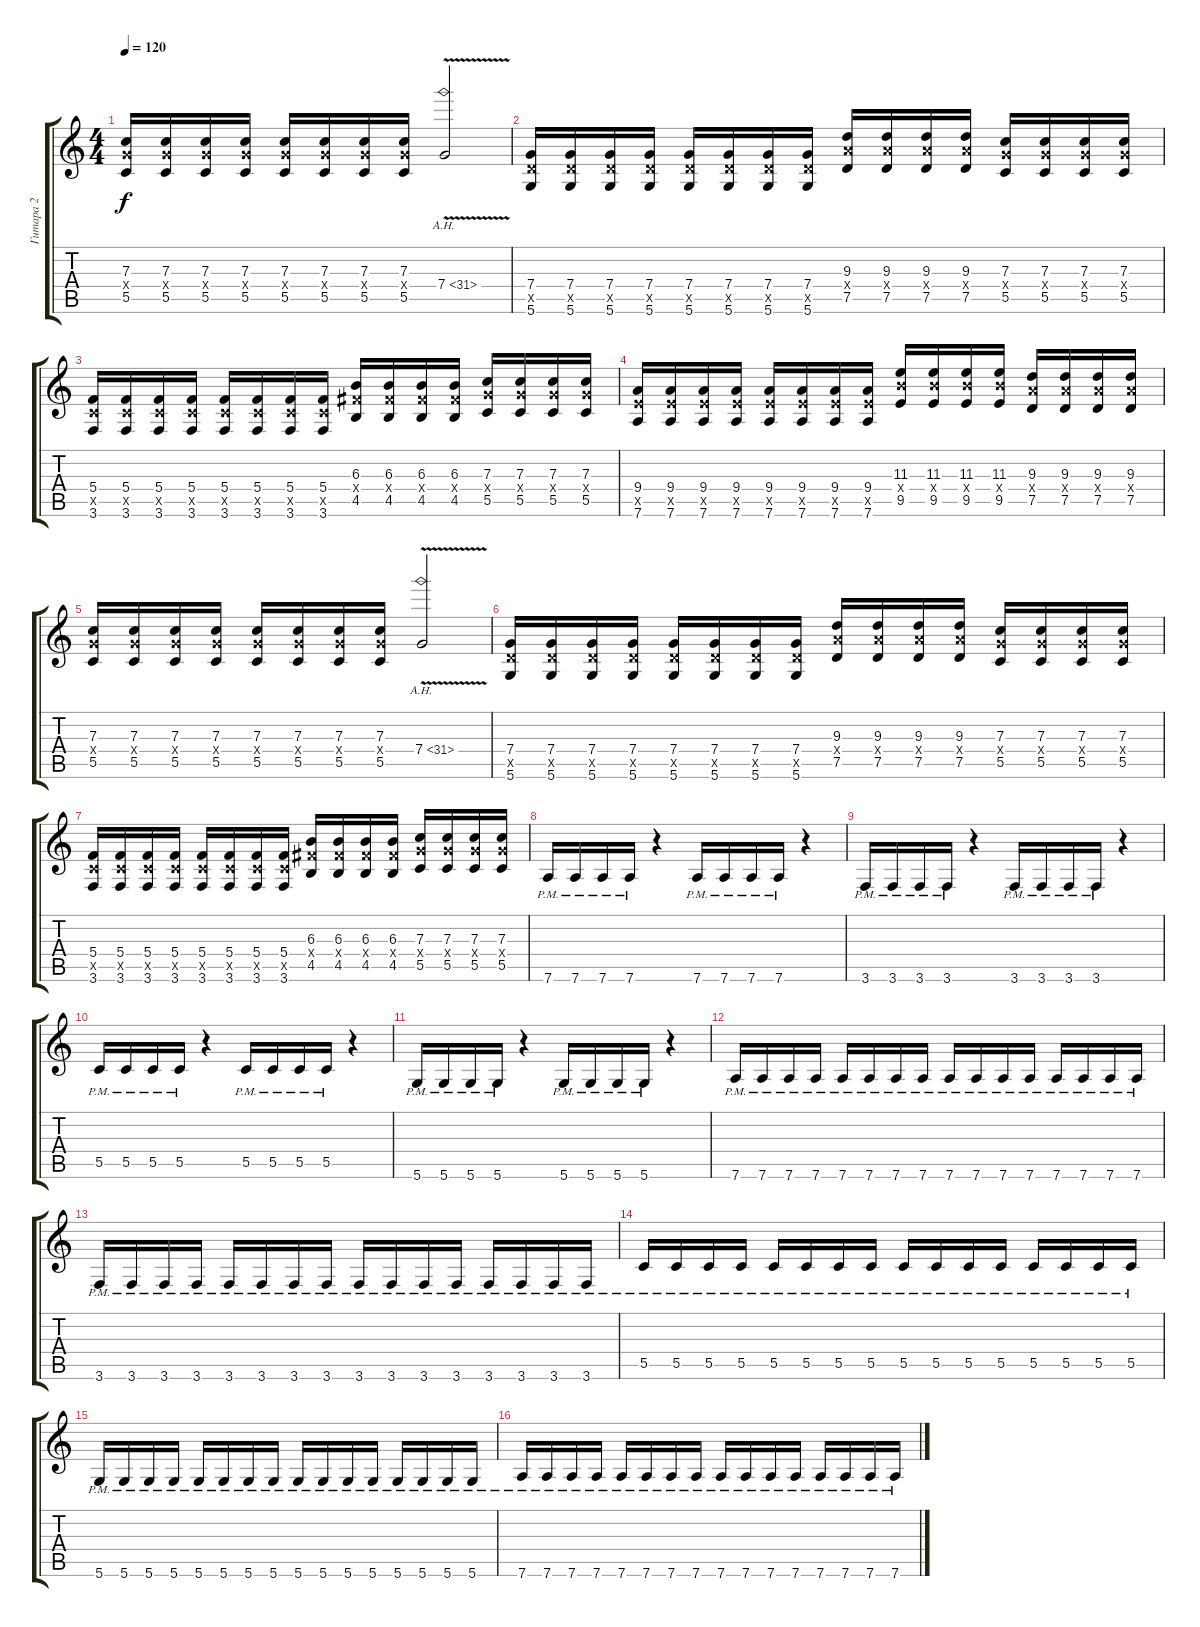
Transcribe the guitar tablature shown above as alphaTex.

\track ("Гитара 2" "Гитара 2") {instrument overdrivenguitar}
\staff {score tabs}
\tuning (D4 A3 F3 C3 G2 D2) {hide}
\ts (4 4)
\tempo 120
\clef g2
\ks c
(7.3 7.4{x} 5.5).16{dy f} (7.3 7.4{x} 5.5).16 (7.3 7.4{x} 5.5).16 (7.3 7.4{x} 5.5).16 (7.3 7.4{x} 5.5).16 (7.3 7.4{x} 5.5).16 (7.3 7.4{x} 5.5).16 (7.3 7.4{x} 5.5).16 7.4{ah 24 v}.2 |
(7.4 7.5{x} 5.6).16 (7.4 7.5{x} 5.6).16 (7.4 7.5{x} 5.6).16 (7.4 7.5{x} 5.6).16 (7.4 7.5{x} 5.6).16 (7.4 7.5{x} 5.6).16 (7.4 7.5{x} 5.6).16 (7.4 7.5{x} 5.6).16 (9.3 9.4{x} 7.5).16 (9.3 9.4{x} 7.5).16 (9.3 9.4{x} 7.5).16 (9.3 9.4{x} 7.5).16 (7.3 7.4{x} 5.5).16 (7.3 7.4{x} 5.5).16 (7.3 7.4{x} 5.5).16 (7.3 7.4{x} 5.5).16 |
(5.4 5.5{x} 3.6).16 (5.4 5.5{x} 3.6).16 (5.4 5.5{x} 3.6).16 (5.4 5.5{x} 3.6).16 (5.4 5.5{x} 3.6).16 (5.4 5.5{x} 3.6).16 (5.4 5.5{x} 3.6).16 (5.4 5.5{x} 3.6).16 (6.3 6.4{x} 4.5).16 (6.3 6.4{x} 4.5).16 (6.3 6.4{x} 4.5).16 (6.3 6.4{x} 4.5).16 (7.3 7.4{x} 5.5).16 (7.3 7.4{x} 5.5).16 (7.3 7.4{x} 5.5).16 (7.3 7.4{x} 5.5).16 |
(9.4 9.5{x} 7.6).16 (9.4 9.5{x} 7.6).16 (9.4 9.5{x} 7.6).16 (9.4 9.5{x} 7.6).16 (9.4 9.5{x} 7.6).16 (9.4 9.5{x} 7.6).16 (9.4 9.5{x} 7.6).16 (9.4 9.5{x} 7.6).16 (11.3 11.4{x} 9.5).16 (11.3 11.4{x} 9.5).16 (11.3 11.4{x} 9.5).16 (11.3 11.4{x} 9.5).16 (9.3 9.4{x} 7.5).16 (9.3 9.4{x} 7.5).16 (9.3 9.4{x} 7.5).16 (9.3 9.4{x} 7.5).16 |
(7.3 7.4{x} 5.5).16 (7.3 7.4{x} 5.5).16 (7.3 7.4{x} 5.5).16 (7.3 7.4{x} 5.5).16 (7.3 7.4{x} 5.5).16 (7.3 7.4{x} 5.5).16 (7.3 7.4{x} 5.5).16 (7.3 7.4{x} 5.5).16 7.4{ah 24 v}.2 |
(7.4 7.5{x} 5.6).16 (7.4 7.5{x} 5.6).16 (7.4 7.5{x} 5.6).16 (7.4 7.5{x} 5.6).16 (7.4 7.5{x} 5.6).16 (7.4 7.5{x} 5.6).16 (7.4 7.5{x} 5.6).16 (7.4 7.5{x} 5.6).16 (9.3 9.4{x} 7.5).16 (9.3 9.4{x} 7.5).16 (9.3 9.4{x} 7.5).16 (9.3 9.4{x} 7.5).16 (7.3 7.4{x} 5.5).16 (7.3 7.4{x} 5.5).16 (7.3 7.4{x} 5.5).16 (7.3 7.4{x} 5.5).16 |
(5.4 5.5{x} 3.6).16 (5.4 5.5{x} 3.6).16 (5.4 5.5{x} 3.6).16 (5.4 5.5{x} 3.6).16 (5.4 5.5{x} 3.6).16 (5.4 5.5{x} 3.6).16 (5.4 5.5{x} 3.6).16 (5.4 5.5{x} 3.6).16 (6.3 6.4{x} 4.5).16 (6.3 6.4{x} 4.5).16 (6.3 6.4{x} 4.5).16 (6.3 6.4{x} 4.5).16 (7.3 7.4{x} 5.5).16 (7.3 7.4{x} 5.5).16 (7.3 7.4{x} 5.5).16 (7.3 7.4{x} 5.5).16 |
7.6{pm}.16 7.6{pm}.16 7.6{pm}.16 7.6{pm}.16 r.4 7.6{pm}.16 7.6{pm}.16 7.6{pm}.16 7.6{pm}.16 r.4 |
3.6{pm}.16 3.6{pm}.16 3.6{pm}.16 3.6{pm}.16 r.4 3.6{pm}.16 3.6{pm}.16 3.6{pm}.16 3.6{pm}.16 r.4 |
5.5{pm}.16 5.5{pm}.16 5.5{pm}.16 5.5{pm}.16 r.4 5.5{pm}.16 5.5{pm}.16 5.5{pm}.16 5.5{pm}.16 r.4 |
5.6{pm}.16 5.6{pm}.16 5.6{pm}.16 5.6{pm}.16 r.4 5.6{pm}.16 5.6{pm}.16 5.6{pm}.16 5.6{pm}.16 r.4 |
7.6{pm}.16 7.6{pm}.16 7.6{pm}.16 7.6{pm}.16 7.6{pm}.16 7.6{pm}.16 7.6{pm}.16 7.6{pm}.16 7.6{pm}.16 7.6{pm}.16 7.6{pm}.16 7.6{pm}.16 7.6{pm}.16 7.6{pm}.16 7.6{pm}.16 7.6{pm}.16 |
3.6{pm}.16 3.6{pm}.16 3.6{pm}.16 3.6{pm}.16 3.6{pm}.16 3.6{pm}.16 3.6{pm}.16 3.6{pm}.16 3.6{pm}.16 3.6{pm}.16 3.6{pm}.16 3.6{pm}.16 3.6{pm}.16 3.6{pm}.16 3.6{pm}.16 3.6{pm}.16 |
5.5{pm}.16 5.5{pm}.16 5.5{pm}.16 5.5{pm}.16 5.5{pm}.16 5.5{pm}.16 5.5{pm}.16 5.5{pm}.16 5.5{pm}.16 5.5{pm}.16 5.5{pm}.16 5.5{pm}.16 5.5{pm}.16 5.5{pm}.16 5.5{pm}.16 5.5{pm}.16 |
5.6{pm}.16 5.6{pm}.16 5.6{pm}.16 5.6{pm}.16 5.6{pm}.16 5.6{pm}.16 5.6{pm}.16 5.6{pm}.16 5.6{pm}.16 5.6{pm}.16 5.6{pm}.16 5.6{pm}.16 5.6{pm}.16 5.6{pm}.16 5.6{pm}.16 5.6{pm}.16 |
7.6{pm}.16 7.6{pm}.16 7.6{pm}.16 7.6{pm}.16 7.6{pm}.16 7.6{pm}.16 7.6{pm}.16 7.6{pm}.16 7.6{pm}.16 7.6{pm}.16 7.6{pm}.16 7.6{pm}.16 7.6{pm}.16 7.6{pm}.16 7.6{pm}.16 7.6{pm}.16
